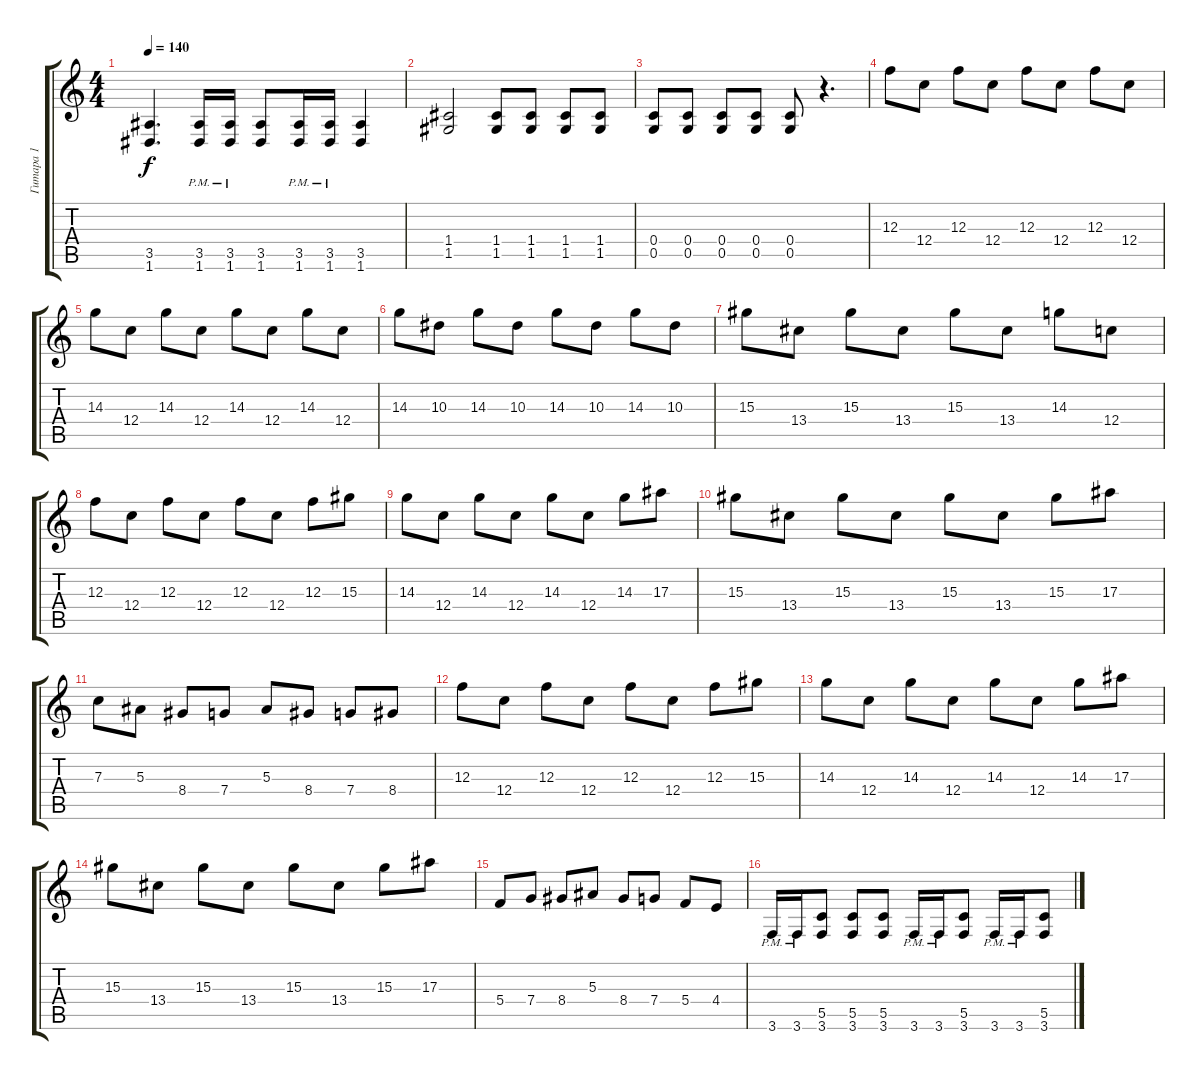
\track ("Гитара 1" "Гитара 1") {instrument overdrivenguitar}
\staff {score tabs}
\tuning (D4 A3 F3 C3 G2 D2) {hide}
\ts (4 4)
\tempo 140
\clef g2
\ks c
(3.5 1.6).4{d dy f} (3.5{pm} 1.6{pm}).16 (3.5{pm} 1.6{pm}).16 (3.5 1.6).8 (3.5{pm} 1.6{pm}).16 (3.5{pm} 1.6{pm}).16 (3.5 1.6).4 |
(1.4 1.5).2 (1.4 1.5).8 (1.4 1.5).8 (1.4 1.5).8 (1.4 1.5).8 |
(0.4 0.5).8 (0.4 0.5).8 (0.4 0.5).8 (0.4 0.5).8 (0.4 0.5).8 r.4{d} |
12.3.8 12.4.8 12.3.8 12.4.8 12.3.8 12.4.8 12.3.8 12.4.8 |
14.3.8 12.4.8 14.3.8 12.4.8 14.3.8 12.4.8 14.3.8 12.4.8 |
14.3.8 10.3.8 14.3.8 10.3.8 14.3.8 10.3.8 14.3.8 10.3.8 |
15.3.8 13.4.8 15.3.8 13.4.8 15.3.8 13.4.8 14.3.8 12.4.8 |
12.3.8 12.4.8 12.3.8 12.4.8 12.3.8 12.4.8 12.3.8 15.3.8 |
14.3.8 12.4.8 14.3.8 12.4.8 14.3.8 12.4.8 14.3.8 17.3.8 |
15.3.8 13.4.8 15.3.8 13.4.8 15.3.8 13.4.8 15.3.8 17.3.8 |
7.3.8 5.3.8 8.4.8 7.4.8 5.3.8 8.4.8 7.4.8 8.4.8 |
12.3.8 12.4.8 12.3.8 12.4.8 12.3.8 12.4.8 12.3.8 15.3.8 |
14.3.8 12.4.8 14.3.8 12.4.8 14.3.8 12.4.8 14.3.8 17.3.8 |
15.3.8 13.4.8 15.3.8 13.4.8 15.3.8 13.4.8 15.3.8 17.3.8 |
5.4.8 7.4.8 8.4.8 5.3.8 8.4.8 7.4.8 5.4.8 4.4.8 |
3.6{pm}.16 3.6{pm}.16 (5.5 3.6).8 (5.5 3.6).8 (5.5 3.6).8 3.6{pm}.16 3.6{pm}.16 (5.5 3.6).8 3.6{pm}.16 3.6{pm}.16 (5.5 3.6).8
